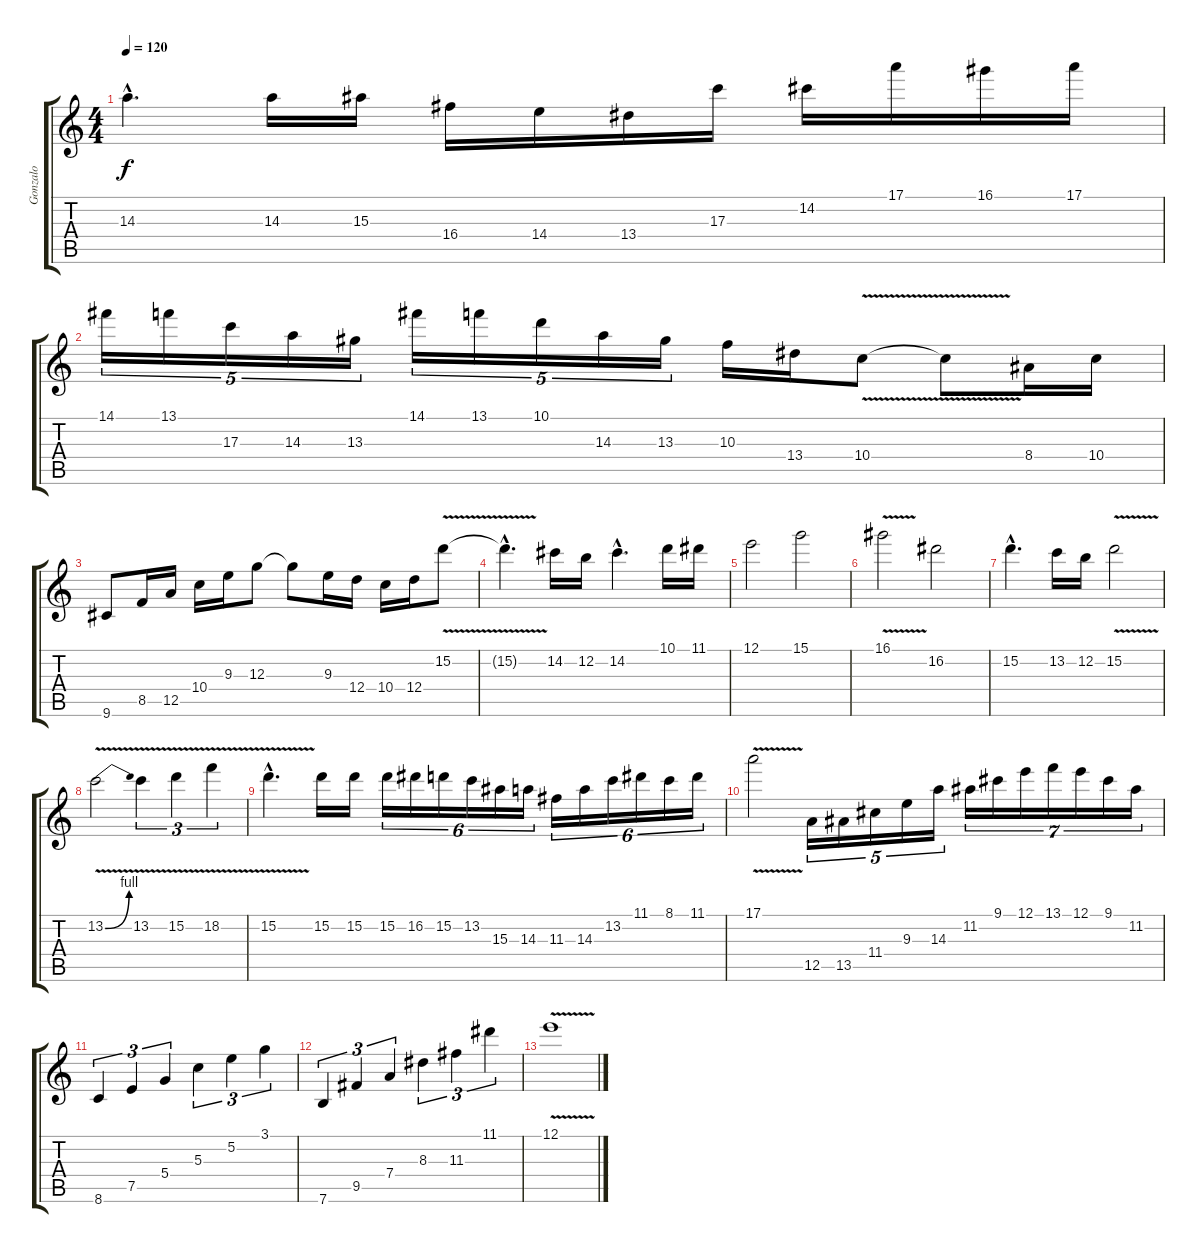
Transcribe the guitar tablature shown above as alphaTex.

\track ("Gonzalo" "Gonzalo") {instrument distortionguitar}
\staff {score tabs}
\tuning (E4 B3 G3 D3 A2 E2) {hide}
\ts (4 4)
\tempo 120
\clef g2
\ks c
14.3{hac}.4{d dy f} 14.3.16 15.3.16 16.4.16 14.4.16 13.4.16 17.3.16 14.2.16 17.1.16 16.1.16 17.1.16 |
14.1.16{tu (5 4)} 13.1.16{tu (5 4)} 17.3.16{tu (5 4)} 14.3.16{tu (5 4)} 13.3.16{tu (5 4)} 14.1.16{tu (5 4)} 13.1.16{tu (5 4)} 10.1.16{tu (5 4)} 14.3.16{tu (5 4)} 13.3.16{tu (5 4)} 10.3.16 13.4.16 10.4{v}.8 10.4{t}.8 8.4.16 10.4.16 |
9.6.8 8.5.16 12.5.16 10.4.16 9.3.16 12.3.8 12.3{t}.8 9.3.16 12.4.16 10.4.16 12.4.16 15.2{v}.8 |
15.2{hac t}.4{d} 14.2.16 12.2.16 14.2{hac}.4{d} 10.1.16 11.1.16 |
12.1.2 15.1.2 |
16.1{v}.2 16.2.2 |
15.2{hac}.4{d} 13.2.16 12.2.16 15.2{v}.2 |
13.2{be (bend 0 0 60 4) v}.2 13.2{v}.4{tu (3 2)} 15.2{v}.4{tu (3 2)} 18.2{v}.4{tu (3 2)} |
15.2{v hac}.4{d} 15.2.16 15.2.16 15.2.16{tu (6 4)} 16.2.16{tu (6 4)} 15.2.16{tu (6 4)} 13.2.16{tu (6 4)} 15.3.16{tu (6 4)} 14.3.16{tu (6 4)} 11.3.16{tu (6 4)} 14.3.16{tu (6 4)} 13.2.16{tu (6 4)} 11.1.16{tu (6 4)} 8.1.16{tu (6 4)} 11.1.16{tu (6 4)} |
17.1{v}.2 12.5.16{tu (5 4)} 13.5.16{tu (5 4)} 11.4.16{tu (5 4)} 9.3.16{tu (5 4)} 14.3.16{tu (5 4)} 11.2.16{tu (7 4)} 9.1.16{tu (7 4)} 12.1.16{tu (7 4)} 13.1.16{tu (7 4)} 12.1.16{tu (7 4)} 9.1.16{tu (7 4)} 11.2.16{tu (7 4)} |
8.6.4{tu (3 2)} 7.5.4{tu (3 2)} 5.4.4{tu (3 2)} 5.3.4{tu (3 2)} 5.2.4{tu (3 2)} 3.1.4{tu (3 2)} |
7.6.4{tu (3 2)} 9.5.4{tu (3 2)} 7.4.4{tu (3 2)} 8.3.4{tu (3 2)} 11.3.4{tu (3 2)} 11.1.4{tu (3 2)} |
12.1{v}.1
